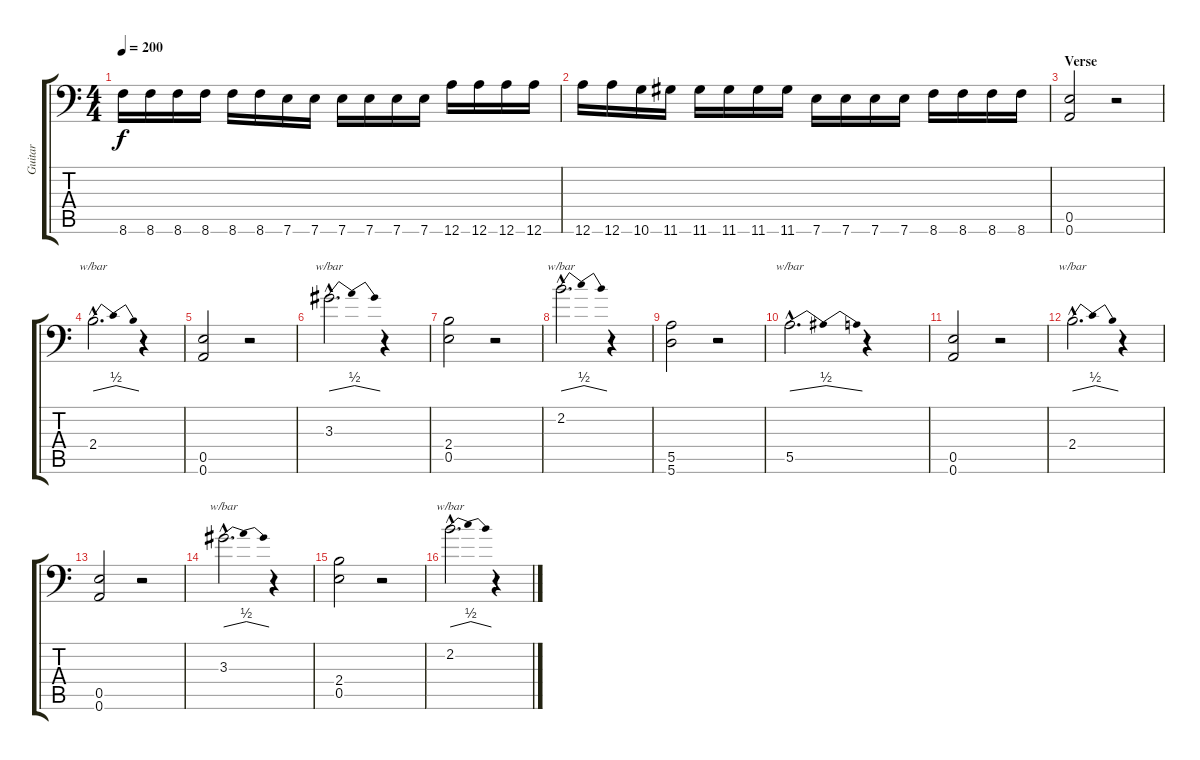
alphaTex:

\track ("Guitar" "Guitar") {instrument distortionguitar}
\staff {score tabs}
\tuning (D4 A3 F3 A2 E2 A1) {hide}
\ts (4 4)
\tempo 200
\clef f4
\ks c
8.6.16{dy f} 8.6.16 8.6.16 8.6.16 8.6.16 8.6.16 7.6.16 7.6.16 7.6.16 7.6.16 7.6.16 7.6.16 12.6.16 12.6.16 12.6.16 12.6.16 |
12.6.16 12.6.16 10.6.16 11.6.16 11.6.16 11.6.16 11.6.16 11.6.16 7.6.16 7.6.16 7.6.16 7.6.16 8.6.16 8.6.16 8.6.16 8.6.16 |
\section ("" "Verse")
(0.5 0.6).2 r.2 |
2.4{hac}.2{d tbe (dip default 0 0 30 2 60 0)} r.4 |
(0.5 0.6).2 r.2 |
3.3{hac}.2{d tbe (dip default 0 0 30 2 60 0)} r.4 |
(2.4 0.5).2 r.2 |
2.2{hac}.2{d tbe (dip default 0 0 30 2 60 0)} r.4 |
(5.5 5.6).2 r.2 |
5.5{hac}.2{d tbe (dip default 0 0 30 2 60 0)} r.4 |
(0.5 0.6).2 r.2 |
2.4{hac}.2{d tbe (dip default 0 0 30 2 60 0)} r.4 |
(0.5 0.6).2 r.2 |
3.3{hac}.2{d tbe (dip default 0 0 30 2 60 0)} r.4 |
(2.4 0.5).2 r.2 |
2.2{hac}.2{d tbe (dip default 0 0 30 2 60 0)} r.4
